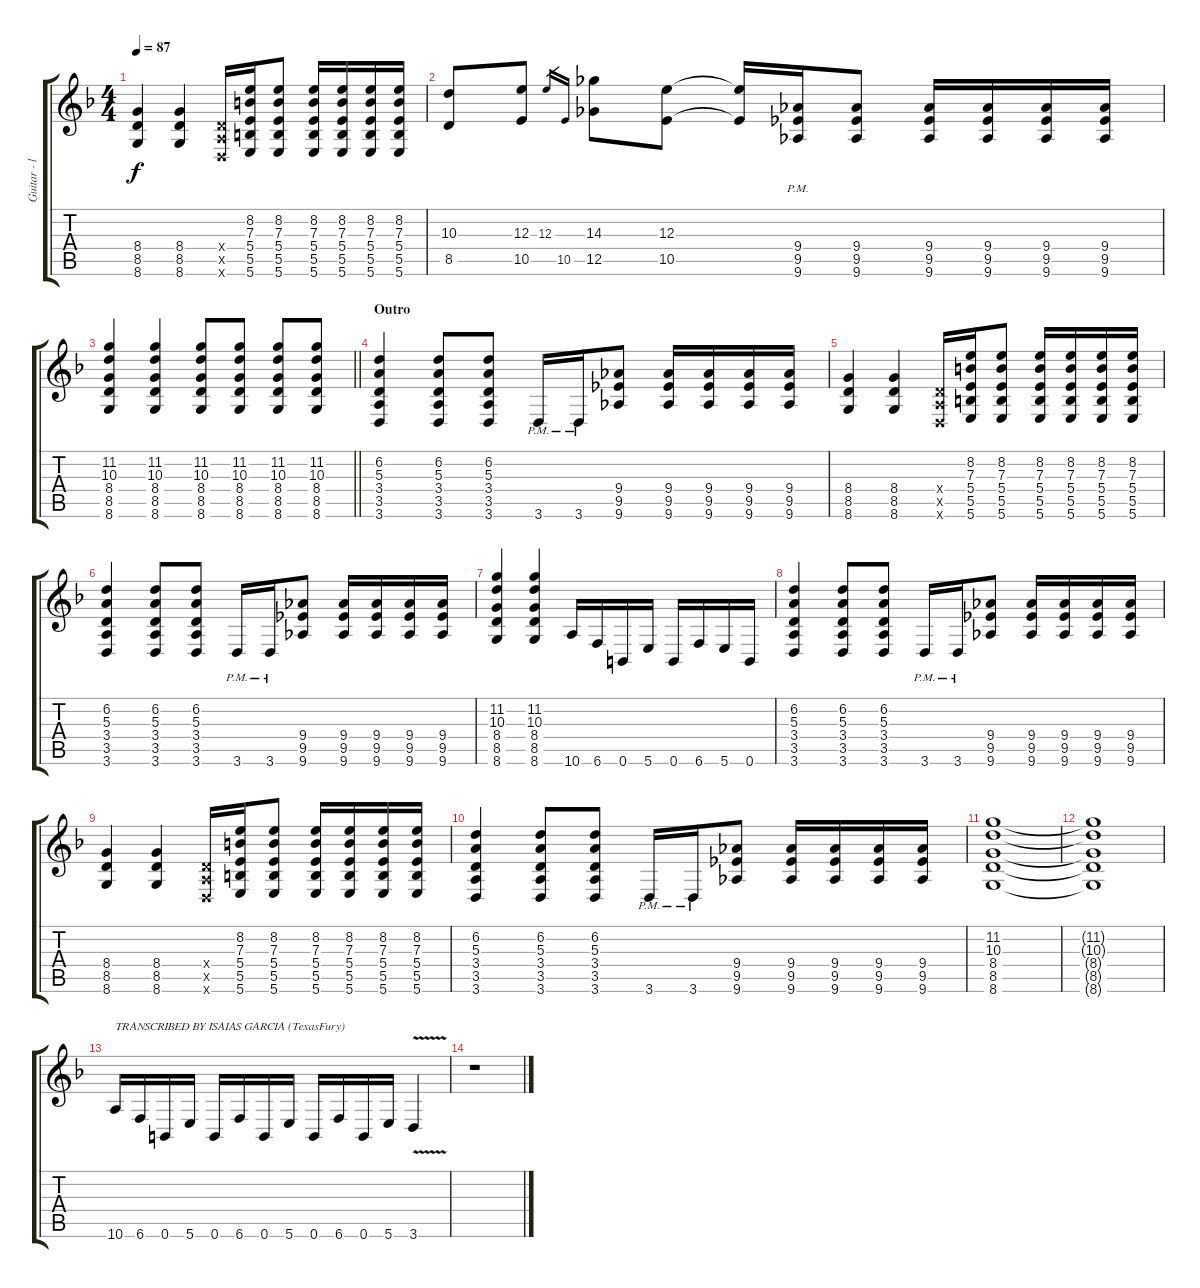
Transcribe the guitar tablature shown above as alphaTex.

\track ("Guitar - left" "Guitar - l") {instrument distortionguitar}
\staff {score tabs}
\tuning (Db4 Ab3 E3 B2 Gb2 B1) {hide}
\ts (4 4)
\tempo 87
\clef g2
\ks dminor
(8.4 8.5 8.6).4{dy f} (8.4 8.5 8.6).4 (3.4{x} 3.5{x} 3.6{x}).16 (8.2 7.3 5.4 5.5 5.6).16 (8.2 7.3 5.4 5.5 5.6).8 (8.2 7.3 5.4 5.5 5.6).16 (8.2 7.3 5.4 5.5 5.6).16 (8.2 7.3 5.4 5.5 5.6).16 (8.2 7.3 5.4 5.5 5.6).16 |
(10.3 8.5).8 (12.3 10.5).8 12.3.16{gr} 10.5.16{gr} (14.3 12.5).8 (12.3 10.5).8 (12.3{t} 10.5{t}).16 (9.4 9.5 9.6{pm}).16 (9.4 9.5 9.6).8 (9.4 9.5 9.6).16 (9.4 9.5 9.6).16 (9.4 9.5 9.6).16 (9.4 9.5 9.6).16 |
\barLineRight lightlight
(11.2 10.3 8.4 8.5 8.6).4 (11.2 10.3 8.4 8.5 8.6).4 (11.2 10.3 8.4 8.5 8.6).8 (11.2 10.3 8.4 8.5 8.6).8 (11.2 10.3 8.4 8.5 8.6).8 (11.2 10.3 8.4 8.5 8.6).8 |
\section ("" "Outro")
(6.2 5.3 3.4 3.5 3.6).4 (6.2 5.3 3.4 3.5 3.6).8 (6.2 5.3 3.4 3.5 3.6).8 3.6{pm}.16 3.6{pm}.16 (9.4 9.5 9.6).8 (9.4 9.5 9.6).16 (9.4 9.5 9.6).16 (9.4 9.5 9.6).16 (9.4 9.5 9.6).16 |
(8.4 8.5 8.6).4 (8.4 8.5 8.6).4 (3.4{x} 3.5{x} 3.6{x}).16 (8.2 7.3 5.4 5.5 5.6).16 (8.2 7.3 5.4 5.5 5.6).8 (8.2 7.3 5.4 5.5 5.6).16 (8.2 7.3 5.4 5.5 5.6).16 (8.2 7.3 5.4 5.5 5.6).16 (8.2 7.3 5.4 5.5 5.6).16 |
(6.2 5.3 3.4 3.5 3.6).4 (6.2 5.3 3.4 3.5 3.6).8 (6.2 5.3 3.4 3.5 3.6).8 3.6{pm}.16 3.6{pm}.16 (9.4 9.5 9.6).8 (9.4 9.5 9.6).16 (9.4 9.5 9.6).16 (9.4 9.5 9.6).16 (9.4 9.5 9.6).16 |
(11.2 10.3 8.4 8.5 8.6).4 (11.2 10.3 8.4 8.5 8.6).4 10.6.16 6.6.16 0.6.16 5.6.16 0.6.16 6.6.16 5.6.16 0.6.16 |
(6.2 5.3 3.4 3.5 3.6).4 (6.2 5.3 3.4 3.5 3.6).8 (6.2 5.3 3.4 3.5 3.6).8 3.6{pm}.16 3.6{pm}.16 (9.4 9.5 9.6).8 (9.4 9.5 9.6).16 (9.4 9.5 9.6).16 (9.4 9.5 9.6).16 (9.4 9.5 9.6).16 |
(8.4 8.5 8.6).4 (8.4 8.5 8.6).4 (3.4{x} 3.5{x} 3.6{x}).16 (8.2 7.3 5.4 5.5 5.6).16 (8.2 7.3 5.4 5.5 5.6).8 (8.2 7.3 5.4 5.5 5.6).16 (8.2 7.3 5.4 5.5 5.6).16 (8.2 7.3 5.4 5.5 5.6).16 (8.2 7.3 5.4 5.5 5.6).16 |
(6.2 5.3 3.4 3.5 3.6).4 (6.2 5.3 3.4 3.5 3.6).8 (6.2 5.3 3.4 3.5 3.6).8 3.6{pm}.16 3.6{pm}.16 (9.4 9.5 9.6).8 (9.4 9.5 9.6).16 (9.4 9.5 9.6).16 (9.4 9.5 9.6).16 (9.4 9.5 9.6).16 |
(11.2 10.3 8.4 8.5 8.6).1 |
(11.2{t} 10.3{t} 8.4{t} 8.5{t} 8.6{t}).1 |
10.6.16{txt "TRANSCRIBED BY ISAIAS GARCIA (TexasFury)"} 6.6.16 0.6.16 5.6.16 0.6.16 6.6.16 0.6.16 5.6.16 0.6.16 6.6.16 0.6.16 5.6.16 3.6{v}.4 |
r.1
